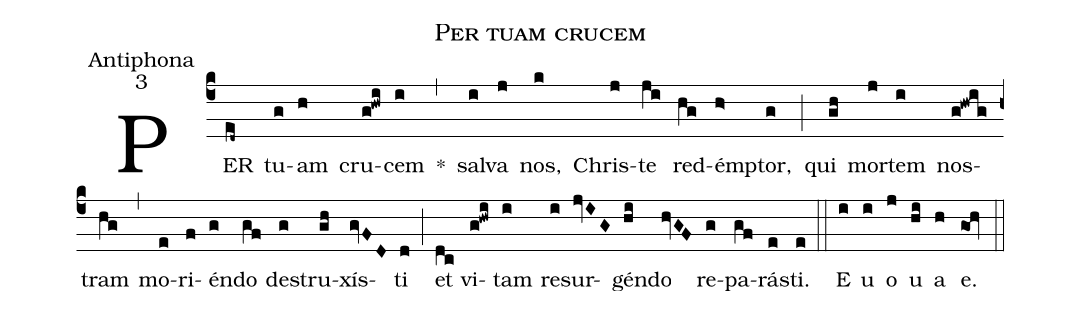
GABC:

name:Per tuam crucem;
office-part:Antiphona;
mode:3;
%%
(c4)
PER(ed~) tu(g)am(h) cru(g!hwi)cem(i) *(,)
sal(i)va(j) nos,(k) Chris(j)te(ji) red(hg)émp(h>)tor,(g) (;)
qui(gh) mor(j)tem(i) nos(g!hwig)tram(hg) (,)
mo(e)ri(f)én(g)do(gf) de(g)stru(gh)xís(gvFD)ti(d) (;)
et(dc) vi(g!hwi)tam(i) re(i)sur(jvIG)gén(hi)do(hvGF) re(g)pa(gf)rás(e)ti.(e) (::)
E(i) u(i) o(j) u(hi) a (h) e.(goh) (::)
